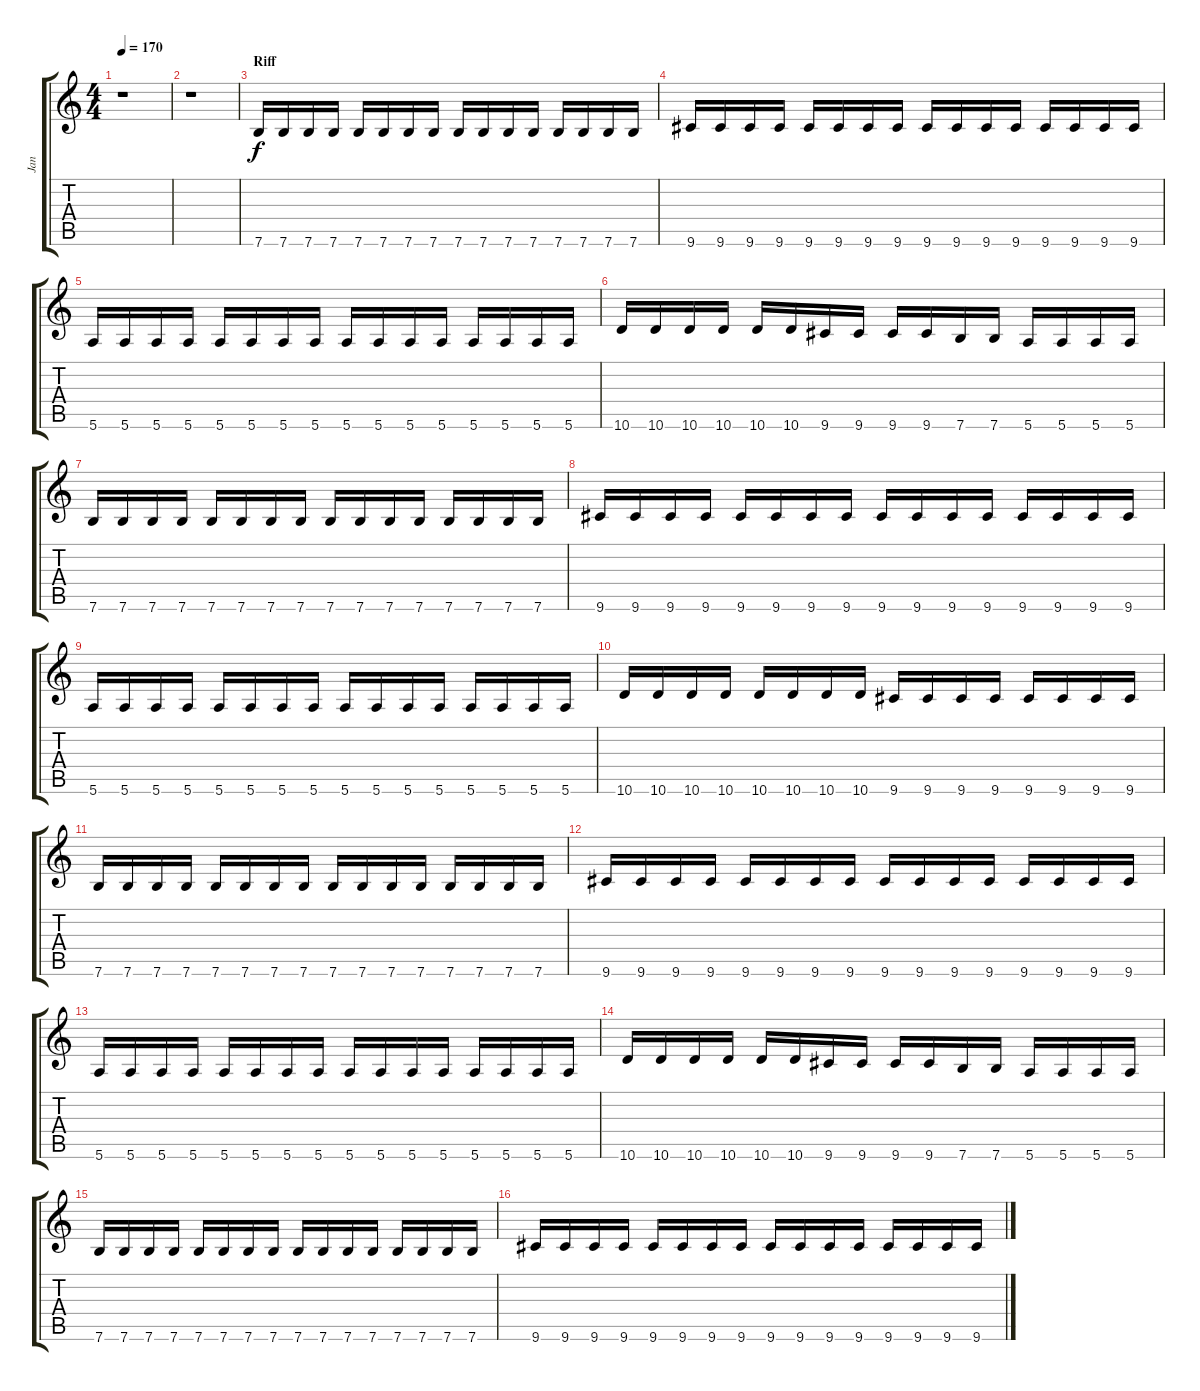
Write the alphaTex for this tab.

\track ("Jan" "Jan") {instrument distortionguitar}
\staff {score tabs}
\tuning (E4 B3 G3 D3 A2 E2) {hide}
\ts (4 4)
\tempo 170
\clef g2
\ks c
r.1{dy f instrument distortionguitar} |
r.1 |
\section ("" "Riff")
7.6.16{volume 13 balance 8} 7.6.16 7.6.16 7.6.16 7.6.16 7.6.16 7.6.16 7.6.16 7.6.16 7.6.16 7.6.16 7.6.16 7.6.16 7.6.16 7.6.16 7.6.16 |
9.6.16 9.6.16 9.6.16 9.6.16 9.6.16 9.6.16 9.6.16 9.6.16 9.6.16 9.6.16 9.6.16 9.6.16 9.6.16 9.6.16 9.6.16 9.6.16 |
5.6.16 5.6.16 5.6.16 5.6.16 5.6.16 5.6.16 5.6.16 5.6.16 5.6.16 5.6.16 5.6.16 5.6.16 5.6.16 5.6.16 5.6.16 5.6.16 |
10.6.16 10.6.16 10.6.16 10.6.16 10.6.16 10.6.16 9.6.16 9.6.16 9.6.16 9.6.16 7.6.16 7.6.16 5.6.16 5.6.16 5.6.16 5.6.16 |
7.6.16 7.6.16 7.6.16 7.6.16 7.6.16 7.6.16 7.6.16 7.6.16 7.6.16 7.6.16 7.6.16 7.6.16 7.6.16 7.6.16 7.6.16 7.6.16 |
9.6.16 9.6.16 9.6.16 9.6.16 9.6.16 9.6.16 9.6.16 9.6.16 9.6.16 9.6.16 9.6.16 9.6.16 9.6.16 9.6.16 9.6.16 9.6.16 |
5.6.16 5.6.16 5.6.16 5.6.16 5.6.16 5.6.16 5.6.16 5.6.16 5.6.16 5.6.16 5.6.16 5.6.16 5.6.16 5.6.16 5.6.16 5.6.16 |
10.6.16 10.6.16 10.6.16 10.6.16 10.6.16 10.6.16 10.6.16 10.6.16 9.6.16 9.6.16 9.6.16 9.6.16 9.6.16 9.6.16 9.6.16 9.6.16 |
7.6.16{balance 4} 7.6.16 7.6.16 7.6.16 7.6.16 7.6.16 7.6.16 7.6.16 7.6.16 7.6.16 7.6.16 7.6.16 7.6.16 7.6.16 7.6.16 7.6.16 |
9.6.16 9.6.16 9.6.16 9.6.16 9.6.16 9.6.16 9.6.16 9.6.16 9.6.16 9.6.16 9.6.16 9.6.16 9.6.16 9.6.16 9.6.16 9.6.16 |
5.6.16 5.6.16 5.6.16 5.6.16 5.6.16 5.6.16 5.6.16 5.6.16 5.6.16 5.6.16 5.6.16 5.6.16 5.6.16 5.6.16 5.6.16 5.6.16 |
10.6.16 10.6.16 10.6.16 10.6.16 10.6.16 10.6.16 9.6.16 9.6.16 9.6.16 9.6.16 7.6.16 7.6.16 5.6.16 5.6.16 5.6.16 5.6.16 |
7.6.16 7.6.16 7.6.16 7.6.16 7.6.16 7.6.16 7.6.16 7.6.16 7.6.16 7.6.16 7.6.16 7.6.16 7.6.16 7.6.16 7.6.16 7.6.16 |
9.6.16 9.6.16 9.6.16 9.6.16 9.6.16 9.6.16 9.6.16 9.6.16 9.6.16 9.6.16 9.6.16 9.6.16 9.6.16 9.6.16 9.6.16 9.6.16
